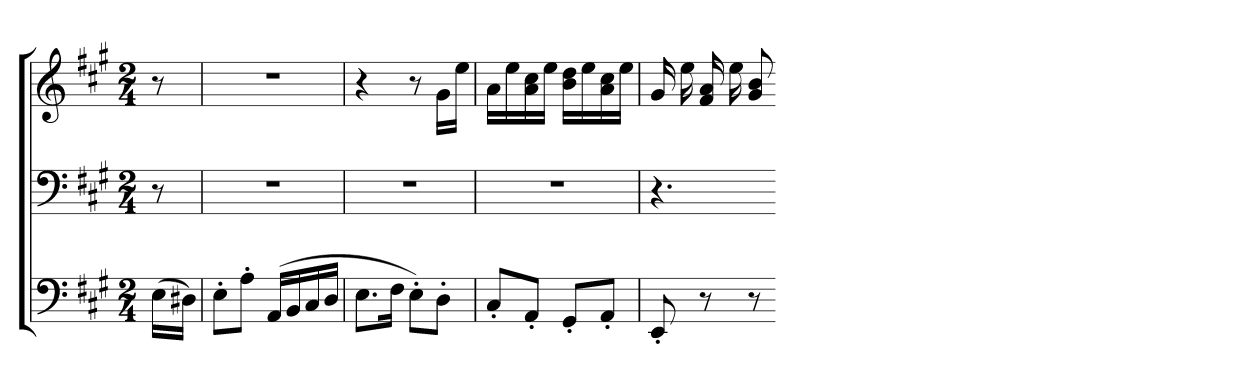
**kern	**kern	**kern
*part3	*part2	*part1
*staff3	*staff2	*staff1
*clefF4	*clefF4	*clefG2
*k[f#c#g#]	*k[f#c#g#]	*k[f#c#g#]
*A:	*A:	*A:
*M2/4	*M2/4	*M2/4
=	=	=
(16ELL	8r	8r
16D#XJJ)	.	.
=	=	=
8E'L	2r	2r
8A'J	.	.
(16AALL	.	.
16BB	.	.
16C#	.	.
16DJJ	.	.
=	=	=
8.EL	2r	4r
16F#Jk	.	.
8E'L)	.	8r
8D'J	.	16g#LL
.	.	16eeJJ
=	=	=
8C#'L	2r	16aLL
.	.	16ee
8AA'J	.	16a 16cc#
.	.	16eeJJ
8GG#'L	.	16b 16ddLL
.	.	16ee
8AA'J	.	16a 16cc#
.	.	16eeJJ
=	=	=
8EE'	4.r	16g#
.	.	16ee
8r	.	16f# 16a
.	.	16ee
8r	.	8g# 8b
=-	=-	=-
*-	*-	*-
